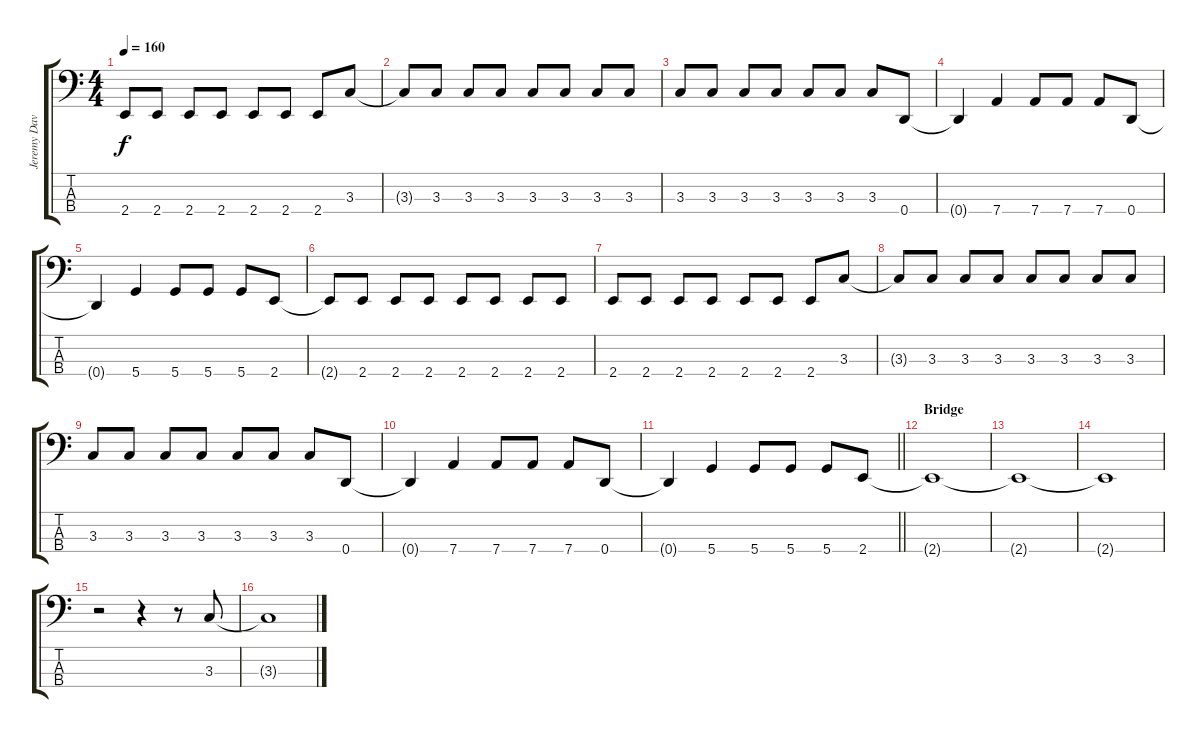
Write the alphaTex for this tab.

\track ("Jeremy Davis" "Jeremy Dav") {instrument electricbassfinger}
\staff {score tabs}
\tuning (G2 D2 A1 D1) {hide}
\ts (4 4)
\tempo 160
\clef f4
\ks c
2.4.8{dy f} 2.4.8 2.4.8 2.4.8 2.4.8 2.4.8 2.4.8 3.3.8 |
3.3{t}.8 3.3.8 3.3.8 3.3.8 3.3.8 3.3.8 3.3.8 3.3.8 |
3.3.8 3.3.8 3.3.8 3.3.8 3.3.8 3.3.8 3.3.8 0.4.8 |
0.4{t}.4 7.4.4 7.4.8 7.4.8 7.4.8 0.4.8 |
0.4{t}.4 5.4.4 5.4.8 5.4.8 5.4.8 2.4.8 |
2.4{t}.8 2.4.8 2.4.8 2.4.8 2.4.8 2.4.8 2.4.8 2.4.8 |
2.4.8 2.4.8 2.4.8 2.4.8 2.4.8 2.4.8 2.4.8 3.3.8 |
3.3{t}.8 3.3.8 3.3.8 3.3.8 3.3.8 3.3.8 3.3.8 3.3.8 |
3.3.8 3.3.8 3.3.8 3.3.8 3.3.8 3.3.8 3.3.8 0.4.8 |
0.4{t}.4 7.4.4 7.4.8 7.4.8 7.4.8 0.4.8 |
\barLineRight lightlight
0.4{t}.4 5.4.4 5.4.8 5.4.8 5.4.8 2.4.8 |
\section ("" "Bridge")
2.4{t}.1 |
2.4{t}.1 |
2.4{t}.1 |
r.2 r.4 r.8 3.3.8 |
3.3{t}.1
